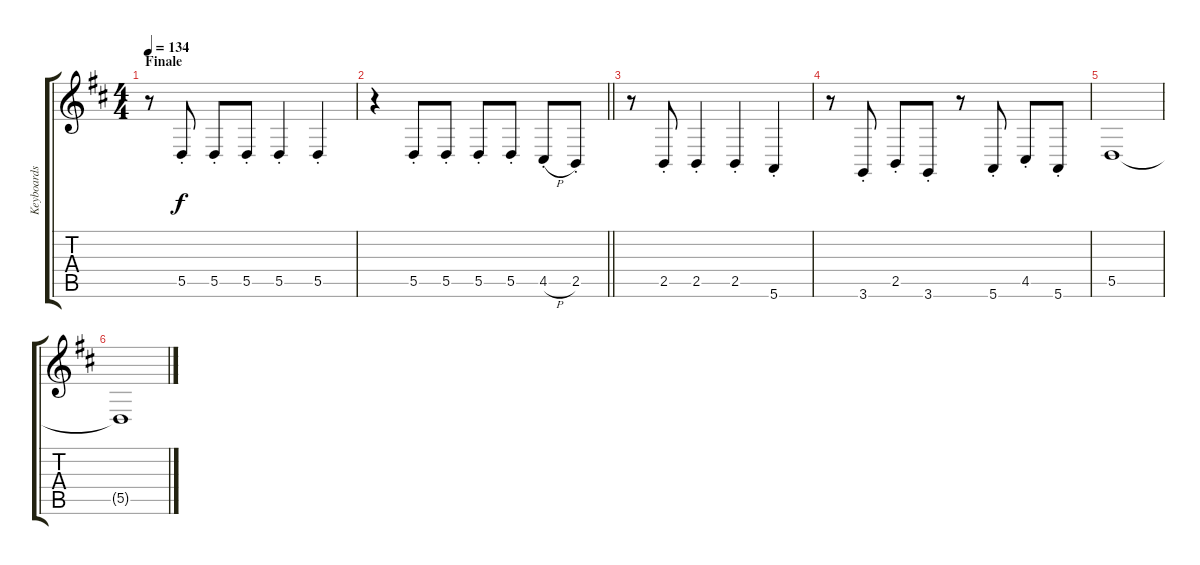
\track ("Keyboards 3" "Keyboards ") {instrument lead8bassandlead}
\staff {score tabs}
\tuning (E4 B3 G3 D3 A2 E2) {hide}
\ts (4 4)
\section ("" "Finale")
\tempo 134
\clef g2
\ks d
r.8{dy f} 5.5{st}.8 5.5{st}.8 5.5{st}.8 5.5{st}.4 5.5{st}.4 |
\barLineRight lightlight
r.4 5.5{st}.8 5.5{st}.8 5.5{st}.8 5.5{st}.8 4.5{h st}.8 2.5{st}.8 |
r.8 2.5{st}.8 2.5{st}.4 2.5{st}.4 5.6{st}.4 |
r.8 3.6{st}.8 2.5{st}.8 3.6{st}.8 r.8 5.6{st}.8 4.5{st}.8 5.6{st}.8 |
5.5.1 |
5.5{t}.1
